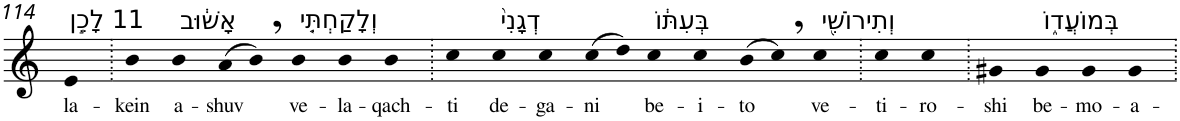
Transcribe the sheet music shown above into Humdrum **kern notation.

**kern	**text
*part1	*part1
*staff1	*staff1
*I"Piano	*
*I'Pno	*
!!LO:PB:g=z
*clefG2	*
*k[]	*
=114	=114
!LO:TX:a:t=11 לָכֵ֣ן	!
!	!LO:LY:b
4e	la-
=115.	=115.
!	!LO:LY:b
4b	-kein
!LO:TX:a:t=אָשׁ֔וּב	!
!	!LO:LY:b
4b	a-
!	!LO:LY:b
(>8a	-shuv
8b,)	.
!LO:TX:a:t=וְלָקַחְתִּ֤י	!
!	!LO:LY:b
4b	ve-
!	!LO:LY:b
4b	-la-
!	!LO:LY:b
4b	-qach-
=116.	=116.
!	!LO:LY:b
4cc	-ti
!LO:TX:a:t=דְגָנִי֙	!
!	!LO:LY:b
4cc	de-
!	!LO:LY:b
4cc	-ga-
!	!LO:LY:b
(>8cc	-ni
8dd)	.
!LO:TX:a:t=בְּעִתּ֔וֹ	!
!	!LO:LY:b
4cc	be-
!	!LO:LY:b
4cc	-i-
!	!LO:LY:b
(>8b	-to
8cc,)	.
!LO:TX:a:t=וְתִירוֹשִׁ֖י	!
!	!LO:LY:b
4cc	ve-
=117.	=117.
!	!LO:LY:b
4cc	-ti-
!	!LO:LY:b
4cc	-ro-
=118.	=118.
!	!LO:LY:b
4g#X	-shi
!LO:TX:a:t=בְּמוֹעֲד֑וֹ	!
!	!LO:LY:b
4g#	be-
!	!LO:LY:b
4g#	-mo-
!	!LO:LY:b
4g#	-a-
=.	=.
*-	*-
